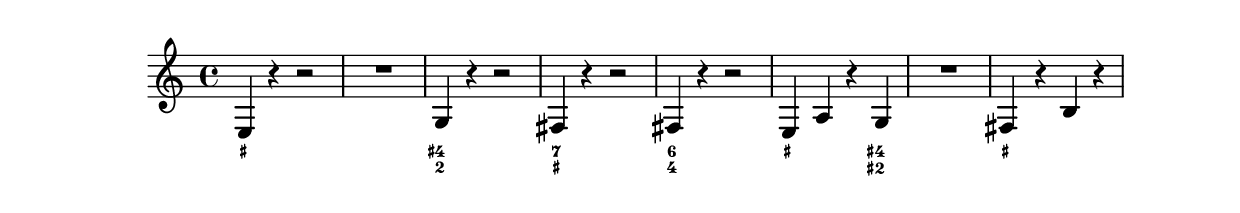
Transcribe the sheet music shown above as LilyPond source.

\version "2.18.2"

"/global/music" = \relative c {
  << \new Voice = "global_voice1" {
    e4 r r2 R1*1 g4 r r2 fis4 r r2 fis4 r r2 e4 a r g R1*1 fis4 r b r
  } >>
}
"/global/figures" = \figuremode { <_+>4 s s2 s1*1 <4+ 2>4 s s2 <7 _+>4 s s2 <6 4>4 s s2 <_+>4 s s <4+ 2+> s1*1 <_+>4 }

\book {
  \header {
  }

  \bookpart { 
    \score {
      <<
      \new Staff = GlobalStaff \with { }
      \context Staff = GlobalStaff {
        \"/global/music"
      }
      \new FiguredBass { \"/global/figures" }
      >>
    }
  }
}
